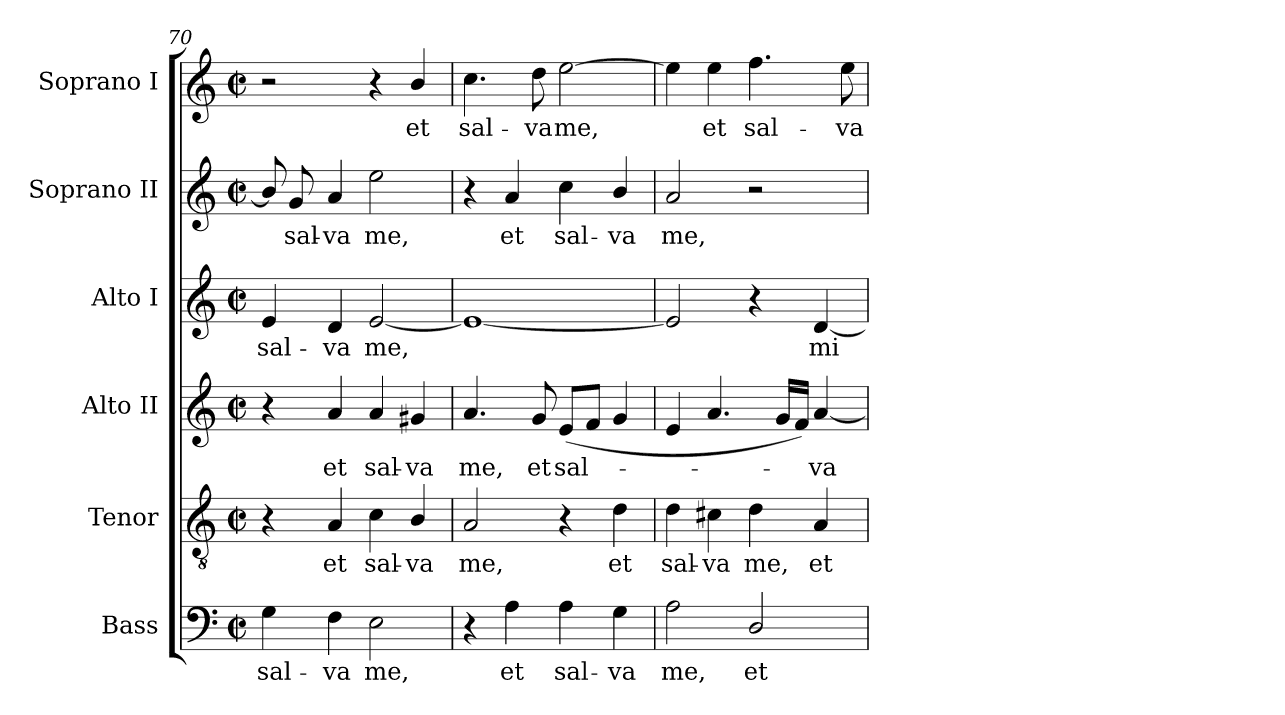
**kern	**text	**kern	**text	**kern	**text	**kern	**text	**kern	**text	**kern	**text
*part6	*part6	*part5	*part5	*part4	*part4	*part3	*part3	*part2	*part2	*part1	*part1
*staff6	*staff6	*staff5	*staff5	*staff4	*staff4	*staff3	*staff3	*staff2	*staff2	*staff1	*staff1
*I"Bass	*	*I"Tenor	*	*I"Alto II	*	*I"Alto I	*	*I"Soprano II	*	*I"Soprano I	*
*I'B.	*	*I'T.	*	*I'A2.	*	*I'A1.	*	*I'S2.	*	*I'S1.	*
*clefF4	*	*clefGv2	*	*clefG2	*	*clefG2	*	*clefG2	*	*clefG2	*
*	*	*ITrd7c12	*	*	*	*	*	*	*	*	*
*k[]	*	*k[]	*	*k[]	*	*k[]	*	*k[]	*	*k[]	*
*C:	*	*C:	*	*C:	*	*C:	*	*C:	*	*C:	*
*M2/2	*	*M2/2	*	*M2/2	*	*M2/2	*	*M2/2	*	*M2/2	*
*met(c|)	*	*met(c|)	*	*met(c|)	*	*met(c|)	*	*met(c|)	*	*met(c|)	*
=70	=70	=70	=70	=70	=70	=70	=70	=70	=70	=70	=70
!	!LO:LY:b:color=#000000	!	!	!	!	!	!	!	!	!	!
!	!	!	!	!	!	!	!LO:LY:b:color=#000000	!	!	!	!
4Gi\	sal-	4r	.	4r	.	4ei/	sal-	8bi/]	.	2r	.
!	!	!	!	!	!	!	!	!	!LO:LY:b:color=#000000	!	!
.	.	.	.	.	.	.	.	8gi/	sal-	.	.
!	!LO:LY:b:color=#000000	!	!	!	!	!	!	!	!	!	!
!	!	!	!LO:LY:b:color=#000000	!	!	!	!	!	!	!	!
!	!	!	!	!	!LO:LY:b:color=#000000	!	!	!	!	!	!
!	!	!	!	!	!	!	!LO:LY:b:color=#000000	!	!	!	!
!	!	!	!	!	!	!	!	!	!LO:LY:b:color=#000000	!	!
4Fi\	-va	4AAi/	et	4ai/	et	4di/	-va	4ai/	-va	.	.
!	!LO:LY:b:color=#000000	!	!	!	!	!	!	!	!	!	!
!	!	!	!LO:LY:b:color=#000000	!	!	!	!	!	!	!	!
!	!	!	!	!	!LO:LY:b:color=#000000	!	!	!	!	!	!
!	!	!	!	!	!	!	!LO:LY:b:color=#000000	!	!	!	!
!	!	!	!	!	!	!	!	!	!LO:LY:b:color=#000000	!	!
2Ei\	me,	4Ci\	sal-	4ai/	sal-	[2ei/	me,	2eei\	me,	4r	.
!	!	!	!LO:LY:b:color=#000000	!	!	!	!	!	!	!	!
!	!	!	!	!	!LO:LY:b:color=#000000	!	!	!	!	!	!
!	!	!	!	!	!	!	!	!	!	!	!LO:LY:b:color=#000000
.	.	4BBi/	-va	4g#Xi/	-va	.	.	.	.	4bi/	et
!!LO:LB:g=z
=71	=71	=71	=71	=71	=71	=71	=71	=71	=71	=71	=71
!	!	!	!LO:LY:b:color=#000000	!	!	!	!	!	!	!	!
!	!	!	!	!	!LO:LY:b:color=#000000	!	!	!	!	!	!
!	!	!	!	!	!	!	!	!	!	!	!LO:LY:b:color=#000000
4r	.	2AAi/	me,	4.ai/	me,	1ei_	.	4r	.	4.cci\	sal-
!	!LO:LY:b:color=#000000	!	!	!	!	!	!	!	!	!	!
!	!	!	!	!	!	!	!	!	!LO:LY:b:color=#000000	!	!
4Ai\	et	.	.	.	.	.	.	4ai/	et	.	.
!	!	!	!	!	!LO:LY:b:color=#000000	!	!	!	!	!	!
!	!	!	!	!	!	!	!	!	!	!	!LO:LY:b:color=#000000
.	.	.	.	8gi/	et	.	.	.	.	8ddi\	-va
!	!LO:LY:b:color=#000000	!	!	!	!	!	!	!	!	!	!
!	!	!	!	!	!LO:LY:b:color=#000000	!	!	!	!	!	!
!	!	!	!	!	!	!	!	!	!LO:LY:b:color=#000000	!	!
!	!	!	!	!	!	!	!	!	!	!	!LO:LY:b:color=#000000
4Ai\	sal-	4r	.	(8ei/L	sal-	.	.	4cci\	sal-	[2eei\	me,
.	.	.	.	8fi/J	.	.	.	.	.	.	.
!	!LO:LY:b:color=#000000	!	!	!	!	!	!	!	!	!	!
!	!	!	!LO:LY:b:color=#000000	!	!	!	!	!	!	!	!
!	!	!	!	!	!	!	!	!	!LO:LY:b:color=#000000	!	!
4Gi\	-va	4Di\	et	4gi/	.	.	.	4bi/	-va	.	.
=72	=72	=72	=72	=72	=72	=72	=72	=72	=72	=72	=72
!	!LO:LY:b:color=#000000	!	!	!	!	!	!	!	!	!	!
!	!	!	!LO:LY:b:color=#000000	!	!	!	!	!	!	!	!
!	!	!	!	!	!	!	!	!	!LO:LY:b:color=#000000	!	!
2Ai\	me,	4Di\	sal-	4ei/	.	2ei/]	.	2ai/	me,	4eei\]	.
!	!	!	!LO:LY:b:color=#000000	!	!	!	!	!	!	!	!
!	!	!	!	!	!	!	!	!	!	!	!LO:LY:b:color=#000000
.	.	4C#Xi\	-va	4.ai/	.	.	.	.	.	4eei\	et
!	!LO:LY:b:color=#000000	!	!	!	!	!	!	!	!	!	!
!	!	!	!LO:LY:b:color=#000000	!	!	!	!	!	!	!	!
!	!	!	!	!	!	!	!	!	!	!	!LO:LY:b:color=#000000
2Di/	et	4Di\	me,	.	.	4r	.	2r	.	4.ffi\	sal-
.	.	.	.	16gi/LL	.	.	.	.	.	.	.
.	.	.	.	16fi/JJ)	.	.	.	.	.	.	.
!	!	!	!LO:LY:b:color=#000000	!	!	!	!	!	!	!	!
!	!	!	!	!	!LO:LY:b:color=#000000	!	!	!	!	!	!
!	!	!	!	!	!	!	!LO:LY:b:color=#000000	!	!	!	!
.	.	4AAi/	et	[4ai/	-va	[4di/	mi-	.	.	.	.
!	!	!	!	!	!	!	!	!	!	!	!LO:LY:b:color=#000000
.	.	.	.	.	.	.	.	.	.	8eei\	-va
=	=	=	=	=	=	=	=	=	=	=	=
*-	*-	*-	*-	*-	*-	*-	*-	*-	*-	*-	*-
